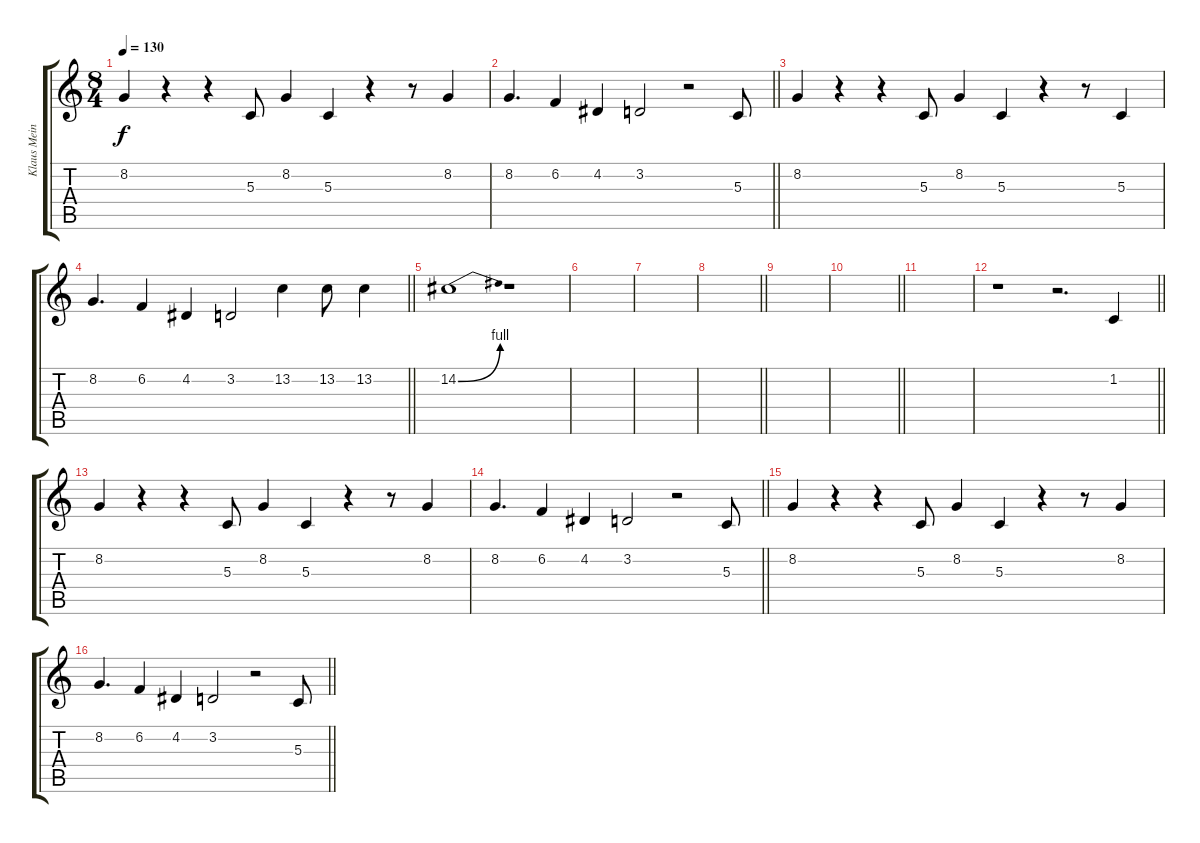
\track ("Klaus Meine" "Klaus Mein") {instrument flute}
\staff {score tabs}
\tuning (E4 B3 G3 D3 A2 E2) {hide}
\ts (8 4)
\tempo 130
\clef g2
\ks c
8.2.4{dy f} r.4 r.4 5.3.8 8.2.4 5.3.4 r.4 r.8 8.2.4 |
\barLineRight lightlight
8.2.4{d} 6.2.4 4.2.4 3.2.2 r.2 5.3.8 |
8.2.4 r.4 r.4 5.3.8 8.2.4 5.3.4 r.4 r.8 5.3.4 |
\barLineRight lightlight
8.2.4{d} 6.2.4 4.2.4 3.2.2 13.2.4 13.2.8 13.2.4 |
\section ("" "")
14.2{be (bend 0 0 60 4)}.1 r.1 |
|
|
\barLineRight lightlight
|
\section ("" "")
|
\barLineRight lightlight
|
|
\barLineRight lightlight
r.1 r.2{d} 1.2.4 |
\section ("" "")
8.2.4 r.4 r.4 5.3.8 8.2.4 5.3.4 r.4 r.8 8.2.4 |
\barLineRight lightlight
8.2.4{d} 6.2.4 4.2.4 3.2.2 r.2 5.3.8 |
8.2.4 r.4 r.4 5.3.8 8.2.4 5.3.4 r.4 r.8 8.2.4 |
\barLineRight lightlight
8.2.4{d} 6.2.4 4.2.4 3.2.2 r.2 5.3.8
